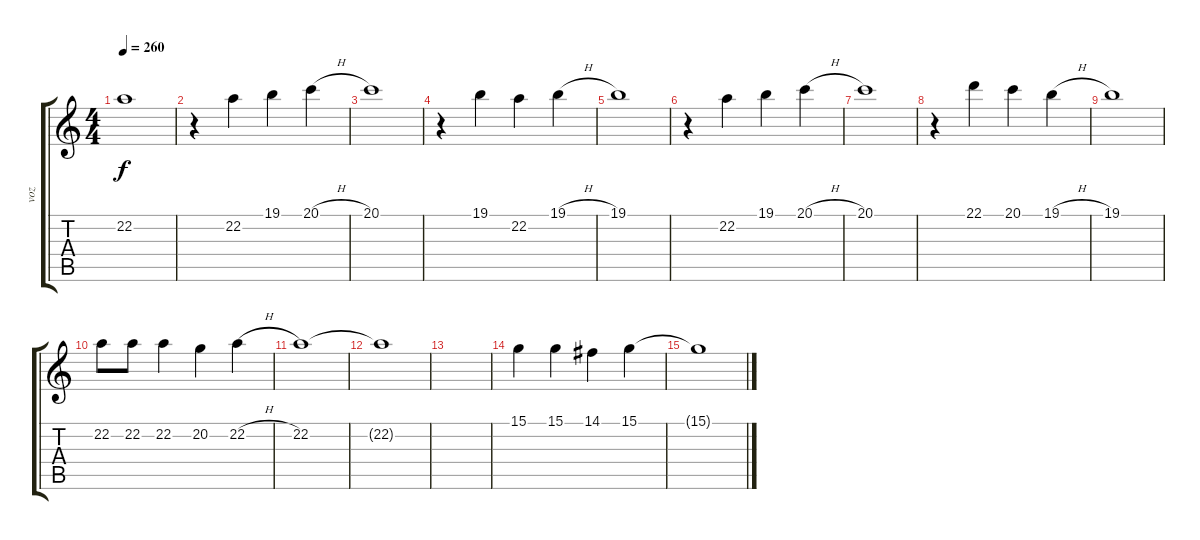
\track ("voz" "voz") {instrument lead2sawtooth}
\staff {score tabs}
\tuning (E4 B3 G3 D3 A2 E2) {hide}
\ts (4 4)
\tempo 260
\clef g2
\ks c
22.2{t}.1{dy f} |
r.4 22.2.4 19.1.4 20.1{h}.4 |
20.1.1 |
r.4 19.1.4 22.2.4 19.1{h}.4 |
19.1.1 |
r.4 22.2.4 19.1.4 20.1{h}.4 |
20.1.1 |
r.4 22.1.4 20.1.4 19.1{h}.4 |
19.1.1 |
22.2.8 22.2.8 22.2.4 20.2.4 22.2{h}.4 |
22.2.1 |
22.2{t}.1 |
|
15.1.4 15.1.4 14.1.4 15.1.4 |
15.1{t}.1
